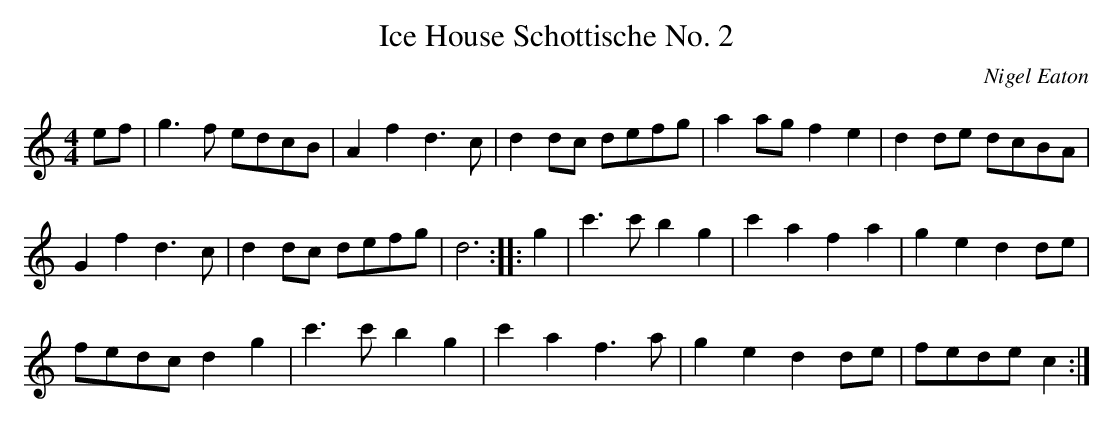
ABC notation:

X:1
T:Ice House Schottische No. 2
C:Nigel Eaton
L:1/8
M:4/4
K:C
ef | g3f edcB | A2f2 d3c | d2dc defg | a2ag f2e2 | d2de dcBA |
G2f2 d3c | d2dc defg | d6 ::g2 | c'3c' b2g2 | c'2a2 f2a2 | g2e2 d2de |
fedc d2g2 | c'3c' b2g2 | c'2a2 f3a | g2e2 d2de | fede c2 :|
